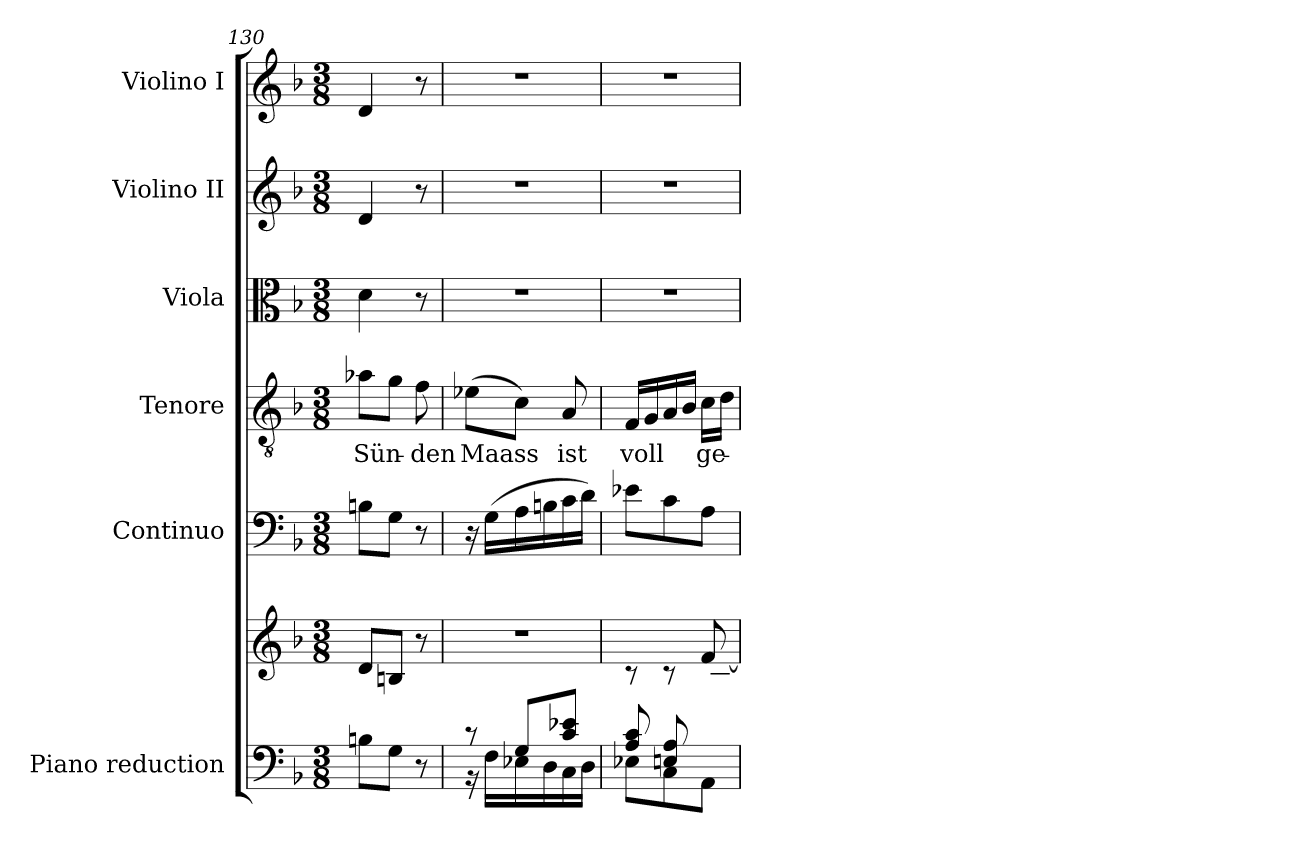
**kern	**kern	**dynam	**kern	**kern	**text	**kern	**kern	**kern
*part6	*part6	*part6	*part5	*part4	*part4	*part3	*part2	*part1
*staff7	*staff6	*staff6/7	*staff5	*staff4	*staff4	*staff3	*staff2	*staff1
*I"Piano reduction	*	*	*I"Continuo	*I"Tenore	*	*I"Viola	*I"Violino II	*I"Violino I
*I'Pno	*	*	*	*	*	*I'Vla	*I'Vln	*I'Vln
*clefF4	*clefG2	*	*clefF4	*clefGv2	*	*clefC3	*clefG2	*clefG2
*k[b-]	*k[b-]	*	*k[b-]	*k[b-]	*	*k[b-]	*k[b-]	*k[b-]
*M3/8	*M3/8	*	*M3/8	*M3/8	*	*M3/8	*M3/8	*M3/8
=130	=130	=130	=130	=130	=130	=130	=130	=130
!	!	!	!	!	!LO:LY:b	!	!	!
8Bn\L	8d/L	.	8Bn\L	8a-X\L	Sün-	4d\	4d/	4d/
8G\J	8Bn/J	.	8G\J	8g\J	.	.	.	.
!	!	!	!	!	!LO:LY:b	!	!	!
8r	8r	.	8r	8f\	-den	8r	8r	8r
=131	=131	=131	=131	=131	=131	=131	=131	=131
*^	*	*	*	*	*	*	*	*
!	!	!	!	!	!	!LO:LY:b	!	!	!
8r	16r	4.r	.	16r	(>8e-X\L	Maass	4.r	4.r	4.r
.	16F\LL	.	.	(>16G\LL	.	.	.	.	.
8G/L	16E-X\	.	.	16A\	8c\J)	.	.	.	.
.	16D\	.	.	16Bn\	.	.	.	.	.
!	!	!	!	!	!	!LO:LY:b	!	!	!
8c/ 8e-X/J	16C\	.	.	16c\	8A/	ist	.	.	.
.	16D\JJ	.	.	16d\JJ)	.	.	.	.	.
=132	=132	=132	=132	=132	=132	=132	=132	=132	=132
*	*	*^	*	*	*	*	*	*	*
!	!	!	!	!	!	!	!LO:LY:b	!	!	!
8A/ 8c/L	8E-X\L	8rc	4ryy	.	8e-X\L	16F/LL	voll	4.r	4.r	4.r
.	.	.	.	.	.	16G/	.	.	.	.
8E/ 8A/	8C\	8rc	.	.	8c\	16A/	.	.	.	.
.	.	.	.	.	.	16B-/JJ	.	.	.	.
!	!	!	!	!LO:DY:b	!	!	!LO:LY:b	!	!	!
!	!	!	!	!LO:DY:n=1:b	!	!	!	!	!	!
!	!	!	!	!LO:DY:n=2:b	!	!	!	!	!	!
8ryy	8AA\J	8f/	8c\ [8e-X\J	other-dynamics f other-dynamics	8A\J	16c\LL	ge-	.	.	.
.	.	.	.	.	.	16d\JJ	.	.	.	.
*v	*v	*	*	*	*	*	*	*	*	*
*	*v	*v	*	*	*	*	*	*	*
=	=	=	=	=	=	=	=	=
*-	*-	*-	*-	*-	*-	*-	*-	*-
